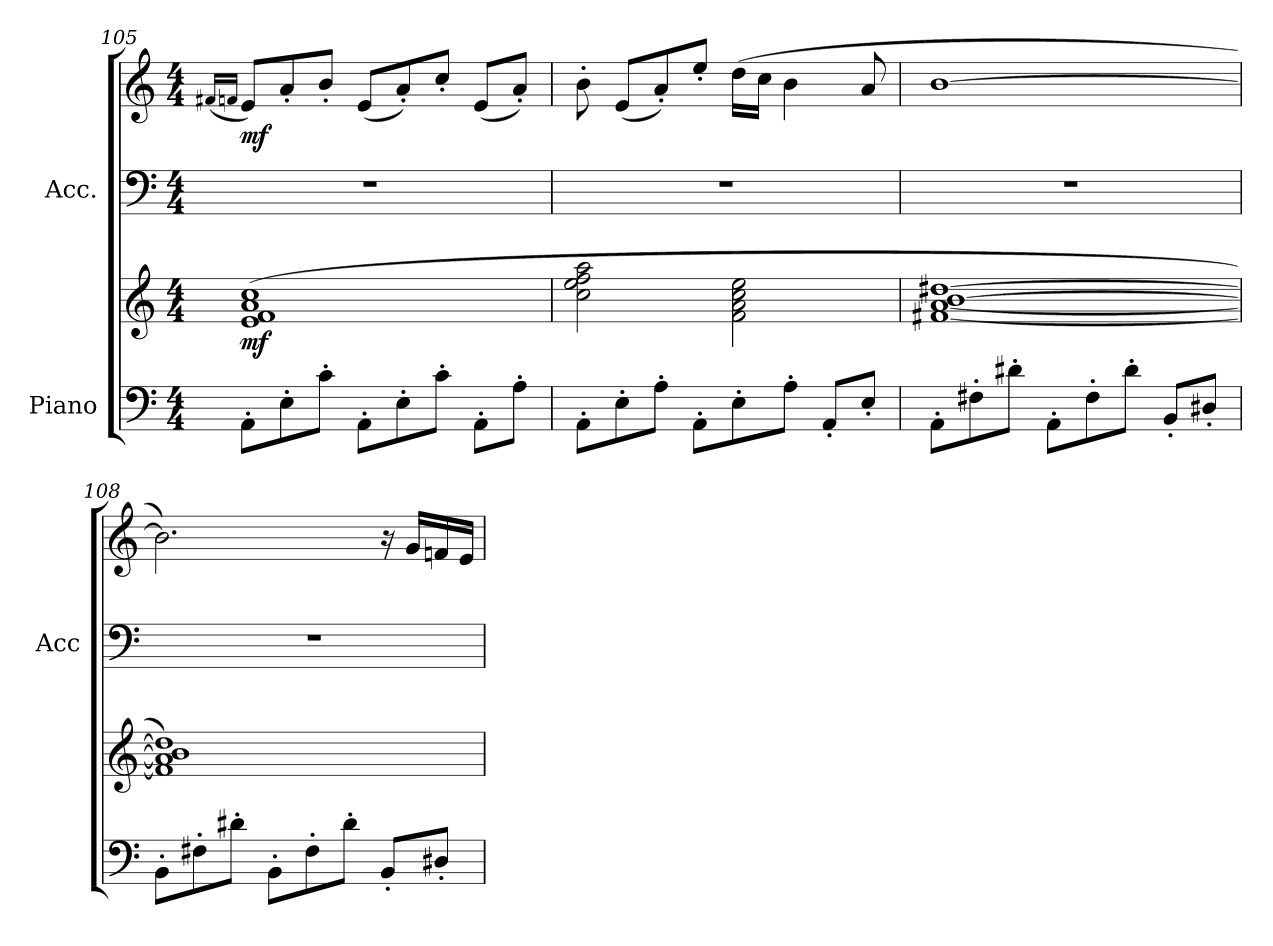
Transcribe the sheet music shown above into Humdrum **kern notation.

**kern	**kern	**dynam	**kern	**kern	**dynam
*part2	*part2	*part2	*part1	*part1	*part1
*staff4	*staff3	*staff3/4	*staff2	*staff1	*staff1/2
*I"Piano	*	*	*I"Acc.	*	*
*	*	*	*I'Acc	*	*
!!LO:PB:g=z
*clefF4	*clefG2	*	*clefF4	*clefG2	*
*k[]	*k[]	*	*k[]	*k[]	*
*M4/4	*M4/4	*	*M4/4	*M4/4	*
=105	=105	=105	=105	=105	=105
.	.	.	.	(<16qf#X/LL	.
.	.	.	.	16qfn/JJ	.
!	!	!LO:DY:b	!	!	!LO:DY:b
8AA'\L	(>1e 1f 1a 1cc	mf	1r	8e/L)	mf
8E'\	.	.	.	8a'/	.
8c'\J	.	.	.	8b'/J	.
8AA'\L	.	.	.	(<8e/L	.
8E'\	.	.	.	8a'/)	.
8c'\J	.	.	.	8cc'/J	.
8AA'\L	.	.	.	(<8e/L	.
8A'\J	.	.	.	8a'/J)	.
=106	=106	=106	=106	=106	=106
8AA'\L	2cc\ 2ee\ 2ff\ 2aa\	.	1r	8b'\	.
8E'\	.	.	.	(<8e/L	.
8A'\J	.	.	.	8a'/)	.
8AA'\L	.	.	.	8ee'/J	.
8E'\	2f\ 2a\ 2cc\ 2ee\	.	.	(>16dd\LL	.
.	.	.	.	16cc\JJ	.
8A'\J	.	.	.	4b\	.
8AA'/L	.	.	.	.	.
8E'/J	.	.	.	8a/	.
=107	=107	=107	=107	=107	=107
8AA'\L	[1f#X [1a [1b [1dd#X	.	1r	[1b	.
8F#X'\	.	.	.	.	.
8d#X'\J	.	.	.	.	.
8AA'\L	.	.	.	.	.
8F#'\	.	.	.	.	.
8d#'\J	.	.	.	.	.
8BB'/L	.	.	.	.	.
8D#X'/J	.	.	.	.	.
=108	=108	=108	=108	=108	=108
8BB'\L	1f#] 1a] 1b] 1dd#])	.	1r	2.b\])	.
8F#X'\	.	.	.	.	.
8d#X'\J	.	.	.	.	.
8BB'\L	.	.	.	.	.
8F#'\	.	.	.	.	.
8d#'\J	.	.	.	.	.
8BB'/L	.	.	.	16r	.
.	.	.	.	16g/LL	.
8D#X'/J	.	.	.	16fni/	.
.	.	.	.	16e/JJ	.
=	=	=	=	=	=
*-	*-	*-	*-	*-	*-
